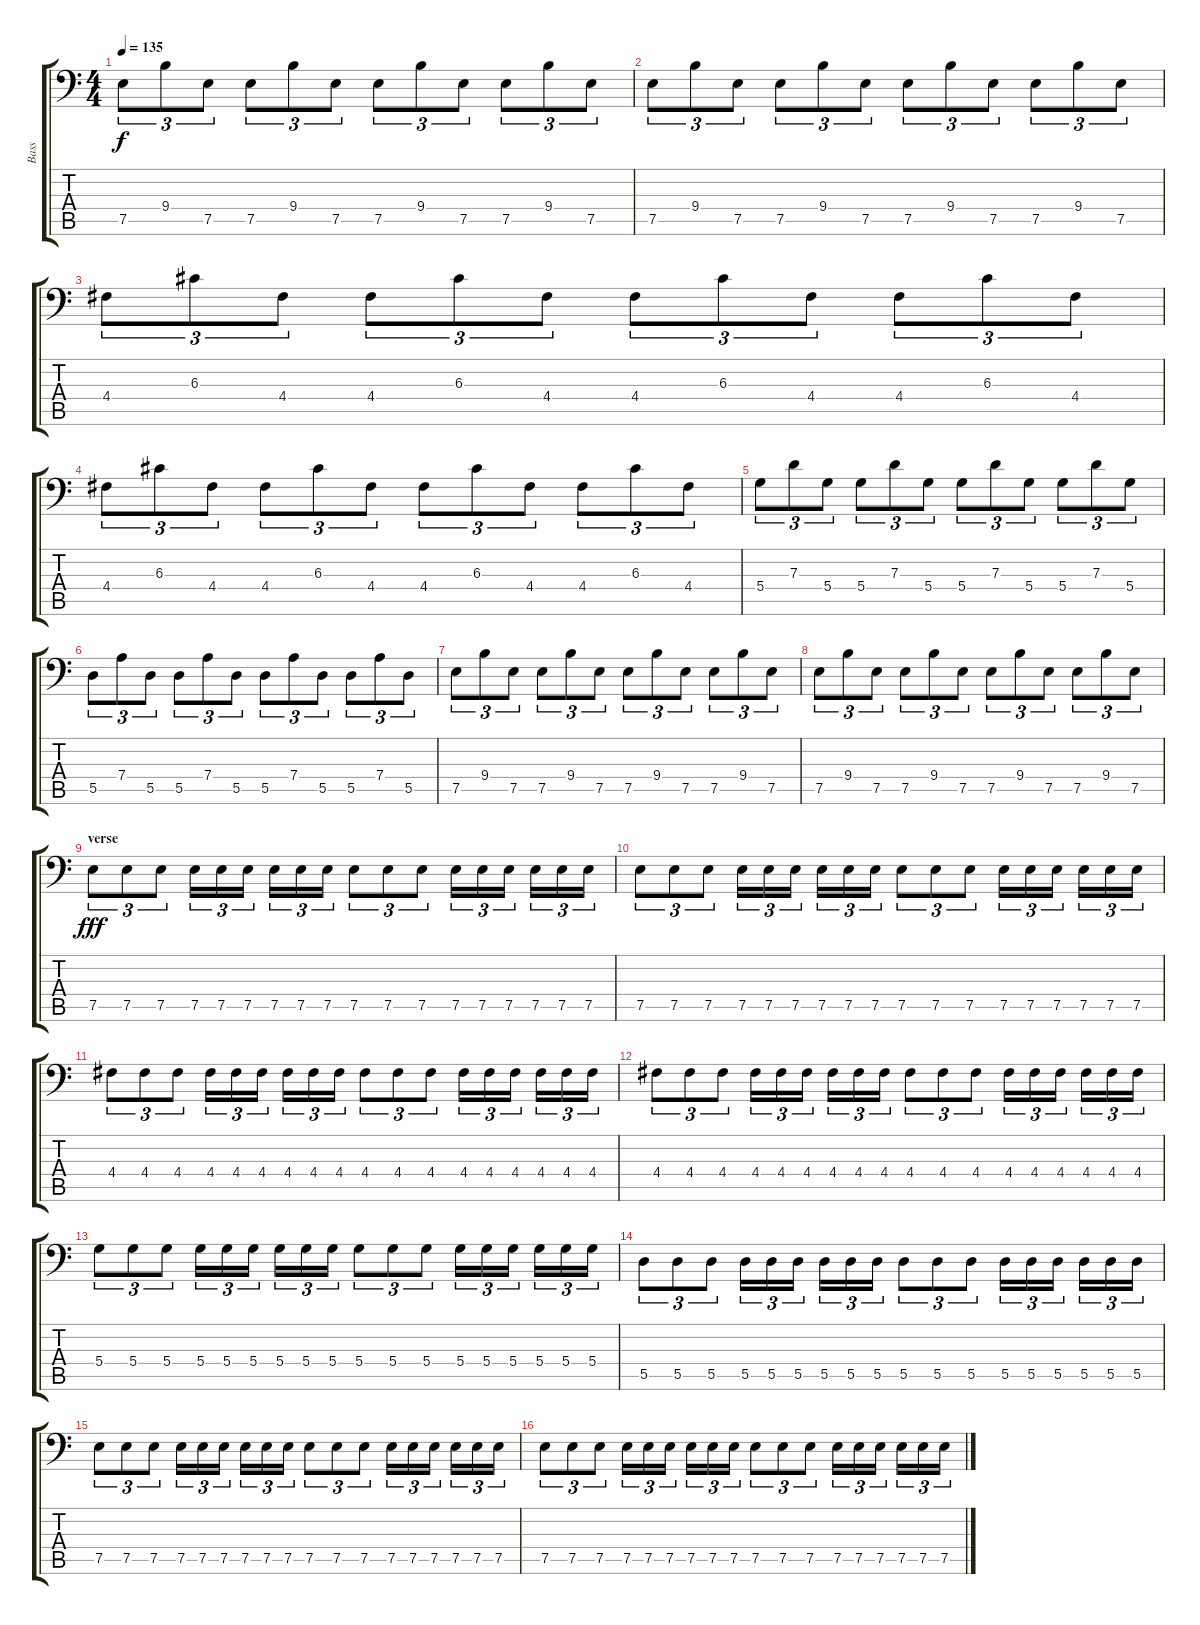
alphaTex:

\track ("Bass" "Bass") {instrument electricbassfinger}
\staff {score tabs}
\tuning (E3 B2 G2 D2 A1 E1) {hide}
\ts (4 4)
\tempo 135
\clef f4
\ks c
7.5.8{tu (3 2) dy f} 9.4.8{tu (3 2)} 7.5.8{tu (3 2)} 7.5.8{tu (3 2)} 9.4.8{tu (3 2)} 7.5.8{tu (3 2)} 7.5.8{tu (3 2)} 9.4.8{tu (3 2)} 7.5.8{tu (3 2)} 7.5.8{tu (3 2)} 9.4.8{tu (3 2)} 7.5.8{tu (3 2)} |
7.5.8{tu (3 2)} 9.4.8{tu (3 2)} 7.5.8{tu (3 2)} 7.5.8{tu (3 2)} 9.4.8{tu (3 2)} 7.5.8{tu (3 2)} 7.5.8{tu (3 2)} 9.4.8{tu (3 2)} 7.5.8{tu (3 2)} 7.5.8{tu (3 2)} 9.4.8{tu (3 2)} 7.5.8{tu (3 2)} |
4.4.8{tu (3 2)} 6.3.8{tu (3 2)} 4.4.8{tu (3 2)} 4.4.8{tu (3 2)} 6.3.8{tu (3 2)} 4.4.8{tu (3 2)} 4.4.8{tu (3 2)} 6.3.8{tu (3 2)} 4.4.8{tu (3 2)} 4.4.8{tu (3 2)} 6.3.8{tu (3 2)} 4.4.8{tu (3 2)} |
4.4.8{tu (3 2)} 6.3.8{tu (3 2)} 4.4.8{tu (3 2)} 4.4.8{tu (3 2)} 6.3.8{tu (3 2)} 4.4.8{tu (3 2)} 4.4.8{tu (3 2)} 6.3.8{tu (3 2)} 4.4.8{tu (3 2)} 4.4.8{tu (3 2)} 6.3.8{tu (3 2)} 4.4.8{tu (3 2)} |
5.4.8{tu (3 2)} 7.3.8{tu (3 2)} 5.4.8{tu (3 2)} 5.4.8{tu (3 2)} 7.3.8{tu (3 2)} 5.4.8{tu (3 2)} 5.4.8{tu (3 2)} 7.3.8{tu (3 2)} 5.4.8{tu (3 2)} 5.4.8{tu (3 2)} 7.3.8{tu (3 2)} 5.4.8{tu (3 2)} |
5.5.8{tu (3 2)} 7.4.8{tu (3 2)} 5.5.8{tu (3 2)} 5.5.8{tu (3 2)} 7.4.8{tu (3 2)} 5.5.8{tu (3 2)} 5.5.8{tu (3 2)} 7.4.8{tu (3 2)} 5.5.8{tu (3 2)} 5.5.8{tu (3 2)} 7.4.8{tu (3 2)} 5.5.8{tu (3 2)} |
7.5.8{tu (3 2)} 9.4.8{tu (3 2)} 7.5.8{tu (3 2)} 7.5.8{tu (3 2)} 9.4.8{tu (3 2)} 7.5.8{tu (3 2)} 7.5.8{tu (3 2)} 9.4.8{tu (3 2)} 7.5.8{tu (3 2)} 7.5.8{tu (3 2)} 9.4.8{tu (3 2)} 7.5.8{tu (3 2)} |
7.5.8{tu (3 2)} 9.4.8{tu (3 2)} 7.5.8{tu (3 2)} 7.5.8{tu (3 2)} 9.4.8{tu (3 2)} 7.5.8{tu (3 2)} 7.5.8{tu (3 2)} 9.4.8{tu (3 2)} 7.5.8{tu (3 2)} 7.5.8{tu (3 2)} 9.4.8{tu (3 2)} 7.5.8{tu (3 2)} |
\section ("" "verse")
7.5.8{tu (3 2) dy fff} 7.5.8{tu (3 2)} 7.5.8{tu (3 2)} 7.5.16{tu (3 2)} 7.5.16{tu (3 2)} 7.5.16{tu (3 2)} 7.5.16{tu (3 2)} 7.5.16{tu (3 2)} 7.5.16{tu (3 2)} 7.5.8{tu (3 2)} 7.5.8{tu (3 2)} 7.5.8{tu (3 2)} 7.5.16{tu (3 2)} 7.5.16{tu (3 2)} 7.5.16{tu (3 2)} 7.5.16{tu (3 2)} 7.5.16{tu (3 2)} 7.5.16{tu (3 2)} |
7.5.8{tu (3 2)} 7.5.8{tu (3 2)} 7.5.8{tu (3 2)} 7.5.16{tu (3 2)} 7.5.16{tu (3 2)} 7.5.16{tu (3 2)} 7.5.16{tu (3 2)} 7.5.16{tu (3 2)} 7.5.16{tu (3 2)} 7.5.8{tu (3 2)} 7.5.8{tu (3 2)} 7.5.8{tu (3 2)} 7.5.16{tu (3 2)} 7.5.16{tu (3 2)} 7.5.16{tu (3 2)} 7.5.16{tu (3 2)} 7.5.16{tu (3 2)} 7.5.16{tu (3 2)} |
4.4.8{tu (3 2)} 4.4.8{tu (3 2)} 4.4.8{tu (3 2)} 4.4.16{tu (3 2)} 4.4.16{tu (3 2)} 4.4.16{tu (3 2)} 4.4.16{tu (3 2)} 4.4.16{tu (3 2)} 4.4.16{tu (3 2)} 4.4.8{tu (3 2)} 4.4.8{tu (3 2)} 4.4.8{tu (3 2)} 4.4.16{tu (3 2)} 4.4.16{tu (3 2)} 4.4.16{tu (3 2)} 4.4.16{tu (3 2)} 4.4.16{tu (3 2)} 4.4.16{tu (3 2)} |
4.4.8{tu (3 2)} 4.4.8{tu (3 2)} 4.4.8{tu (3 2)} 4.4.16{tu (3 2)} 4.4.16{tu (3 2)} 4.4.16{tu (3 2)} 4.4.16{tu (3 2)} 4.4.16{tu (3 2)} 4.4.16{tu (3 2)} 4.4.8{tu (3 2)} 4.4.8{tu (3 2)} 4.4.8{tu (3 2)} 4.4.16{tu (3 2)} 4.4.16{tu (3 2)} 4.4.16{tu (3 2)} 4.4.16{tu (3 2)} 4.4.16{tu (3 2)} 4.4.16{tu (3 2)} |
5.4.8{tu (3 2)} 5.4.8{tu (3 2)} 5.4.8{tu (3 2)} 5.4.16{tu (3 2)} 5.4.16{tu (3 2)} 5.4.16{tu (3 2)} 5.4.16{tu (3 2)} 5.4.16{tu (3 2)} 5.4.16{tu (3 2)} 5.4.8{tu (3 2)} 5.4.8{tu (3 2)} 5.4.8{tu (3 2)} 5.4.16{tu (3 2)} 5.4.16{tu (3 2)} 5.4.16{tu (3 2)} 5.4.16{tu (3 2)} 5.4.16{tu (3 2)} 5.4.16{tu (3 2)} |
5.5.8{tu (3 2)} 5.5.8{tu (3 2)} 5.5.8{tu (3 2)} 5.5.16{tu (3 2)} 5.5.16{tu (3 2)} 5.5.16{tu (3 2)} 5.5.16{tu (3 2)} 5.5.16{tu (3 2)} 5.5.16{tu (3 2)} 5.5.8{tu (3 2)} 5.5.8{tu (3 2)} 5.5.8{tu (3 2)} 5.5.16{tu (3 2)} 5.5.16{tu (3 2)} 5.5.16{tu (3 2)} 5.5.16{tu (3 2)} 5.5.16{tu (3 2)} 5.5.16{tu (3 2)} |
7.5.8{tu (3 2)} 7.5.8{tu (3 2)} 7.5.8{tu (3 2)} 7.5.16{tu (3 2)} 7.5.16{tu (3 2)} 7.5.16{tu (3 2)} 7.5.16{tu (3 2)} 7.5.16{tu (3 2)} 7.5.16{tu (3 2)} 7.5.8{tu (3 2)} 7.5.8{tu (3 2)} 7.5.8{tu (3 2)} 7.5.16{tu (3 2)} 7.5.16{tu (3 2)} 7.5.16{tu (3 2)} 7.5.16{tu (3 2)} 7.5.16{tu (3 2)} 7.5.16{tu (3 2)} |
7.5.8{tu (3 2)} 7.5.8{tu (3 2)} 7.5.8{tu (3 2)} 7.5.16{tu (3 2)} 7.5.16{tu (3 2)} 7.5.16{tu (3 2)} 7.5.16{tu (3 2)} 7.5.16{tu (3 2)} 7.5.16{tu (3 2)} 7.5.8{tu (3 2)} 7.5.8{tu (3 2)} 7.5.8{tu (3 2)} 7.5.16{tu (3 2)} 7.5.16{tu (3 2)} 7.5.16{tu (3 2)} 7.5.16{tu (3 2)} 7.5.16{tu (3 2)} 7.5.16{tu (3 2)}
